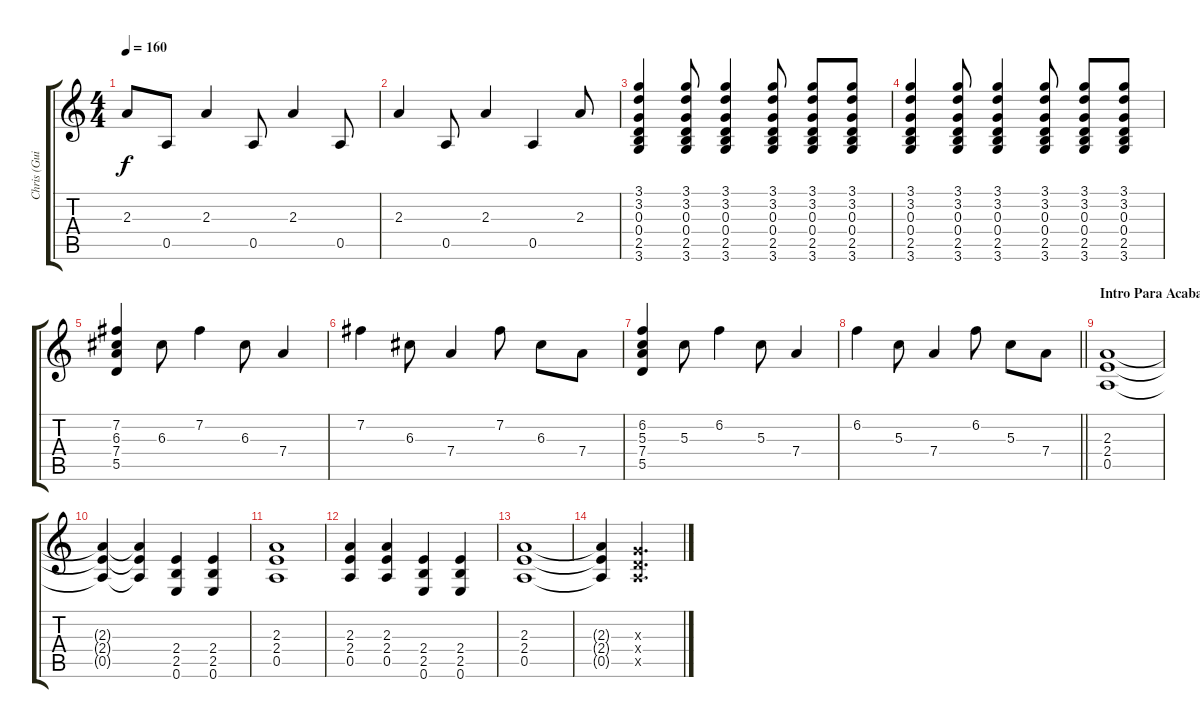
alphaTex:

\track ("Chris (Guitarra Líder)" "Chris (Gui") {instrument distortionguitar}
\staff {score tabs}
\tuning (E4 B3 G3 D3 A2 E2) {hide}
\ts (4 4)
\tempo 160
\clef g2
\ks c
2.3{t}.8{dy f} 0.5.8 2.3.4 0.5.8 2.3.4 0.5.8 |
2.3.4 0.5.8 2.3.4 0.5.4 2.3.8 |
(3.1 3.2 0.3 0.4 2.5 3.6).4{volume 8 instrument overdrivenguitar} (3.1 3.2 0.3 0.4 2.5 3.6).8{volume 8 instrument overdrivenguitar} (3.1 3.2 0.3 0.4 2.5 3.6).4{volume 8 instrument overdrivenguitar} (3.1 3.2 0.3 0.4 2.5 3.6).8{volume 8 instrument overdrivenguitar} (3.1 3.2 0.3 0.4 2.5 3.6).8{volume 8 instrument overdrivenguitar} (3.1 3.2 0.3 0.4 2.5 3.6).8{volume 8 instrument overdrivenguitar} |
(3.1 3.2 0.3 0.4 2.5 3.6).4{volume 8 instrument overdrivenguitar} (3.1 3.2 0.3 0.4 2.5 3.6).8{volume 8 instrument overdrivenguitar} (3.1 3.2 0.3 0.4 2.5 3.6).4{volume 8 instrument overdrivenguitar} (3.1 3.2 0.3 0.4 2.5 3.6).8{volume 8 instrument overdrivenguitar} (3.1 3.2 0.3 0.4 2.5 3.6).8{volume 8 instrument overdrivenguitar} (3.1 3.2 0.3 0.4 2.5 3.6).8{volume 8 instrument overdrivenguitar} |
(7.2 6.3 7.4 5.5).4{volume 9} 6.3.8{volume 14} 7.2.4 6.3.8 7.4.4 |
7.2.4 6.3.8 7.4.4 7.2.8 6.3.8 7.4.8 |
(6.2 5.3 7.4 5.5).4{volume 9} 5.3.8{volume 13} 6.2.4 5.3.8 7.4.4 |
\barLineRight lightlight
6.2.4 5.3.8 7.4.4 6.2.8 5.3.8 7.4.8 |
\section ("" "Intro Para Acabar")
(2.3 2.4 0.5).1{volume 11} |
(2.3{t} 2.4{t} 0.5{t}).4 (2.3{t} 2.4{t} 0.5{t}).4 (2.4 2.5 0.6).4 (2.4 2.5 0.6).4 |
(2.3 2.4 0.5).1 |
(2.3 2.4 0.5).4 (2.3 2.4 0.5).4 (2.4 2.5 0.6).4 (2.4 2.5 0.6).4 |
(2.3 2.4 0.5).1 |
(2.3{t} 2.4{t} 0.5{t}).4 (0.3{x} 0.4{x} 0.5{x}).2{d}
